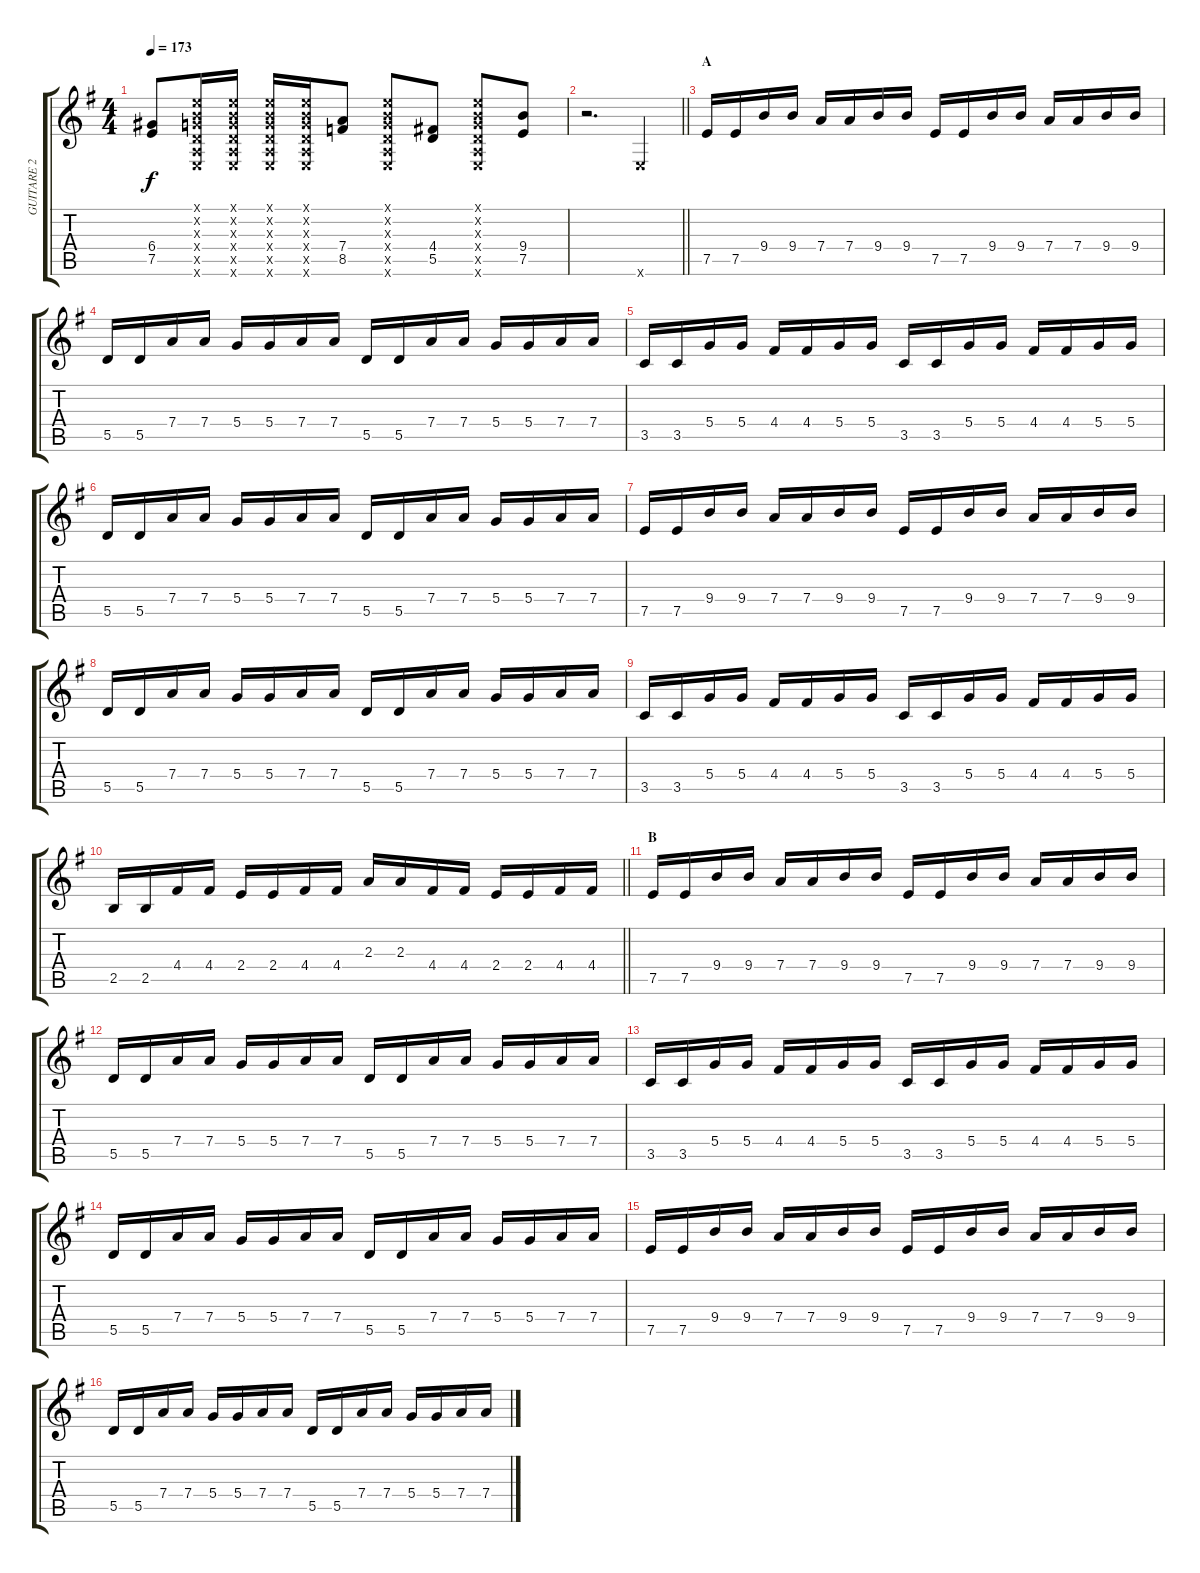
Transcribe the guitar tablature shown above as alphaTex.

\track ("GUITARE 2" "GUITARE 2") {instrument distortionguitar}
\staff {score tabs}
\tuning (E4 B3 G3 D3 A2 E2) {hide}
\ts (4 4)
\tempo 173
\clef g2
\ks g
(6.4 7.5).8{dy f} (0.1{x} 0.2{x} 0.3{x} 0.4{x} 0.5{x} 0.6{x}).16 (0.1{x} 0.2{x} 0.3{x} 0.4{x} 0.5{x} 0.6{x}).16 (0.1{x} 0.2{x} 0.3{x} 0.4{x} 0.5{x} 0.6{x}).16 (0.1{x} 0.2{x} 0.3{x} 0.4{x} 0.5{x} 0.6{x}).16 (7.4 8.5).8 (0.1{x} 0.2{x} 0.3{x} 0.4{x} 0.5{x} 0.6{x}).8 (4.4 5.5).8 (0.1{x} 0.2{x} 0.3{x} 0.4{x} 0.5{x} 0.6{x}).8 (9.4 7.5).8 |
\barLineRight lightlight
r.2{d} 0.6{x}.4 |
\section ("" "A")
7.5.16 7.5.16 9.4.16 9.4.16 7.4.16 7.4.16 9.4.16 9.4.16 7.5.16 7.5.16 9.4.16 9.4.16 7.4.16 7.4.16 9.4.16 9.4.16 |
5.5.16 5.5.16 7.4.16 7.4.16 5.4.16 5.4.16 7.4.16 7.4.16 5.5.16 5.5.16 7.4.16 7.4.16 5.4.16 5.4.16 7.4.16 7.4.16 |
3.5.16 3.5.16 5.4.16 5.4.16 4.4.16 4.4.16 5.4.16 5.4.16 3.5.16 3.5.16 5.4.16 5.4.16 4.4.16 4.4.16 5.4.16 5.4.16 |
5.5.16 5.5.16 7.4.16 7.4.16 5.4.16 5.4.16 7.4.16 7.4.16 5.5.16 5.5.16 7.4.16 7.4.16 5.4.16 5.4.16 7.4.16 7.4.16 |
7.5.16 7.5.16 9.4.16 9.4.16 7.4.16 7.4.16 9.4.16 9.4.16 7.5.16 7.5.16 9.4.16 9.4.16 7.4.16 7.4.16 9.4.16 9.4.16 |
5.5.16 5.5.16 7.4.16 7.4.16 5.4.16 5.4.16 7.4.16 7.4.16 5.5.16 5.5.16 7.4.16 7.4.16 5.4.16 5.4.16 7.4.16 7.4.16 |
3.5.16 3.5.16 5.4.16 5.4.16 4.4.16 4.4.16 5.4.16 5.4.16 3.5.16 3.5.16 5.4.16 5.4.16 4.4.16 4.4.16 5.4.16 5.4.16 |
\barLineRight lightlight
2.5.16 2.5.16 4.4.16 4.4.16 2.4.16 2.4.16 4.4.16 4.4.16 2.3.16 2.3.16 4.4.16 4.4.16 2.4.16 2.4.16 4.4.16 4.4.16 |
\section ("" "B")
7.5.16 7.5.16 9.4.16 9.4.16 7.4.16 7.4.16 9.4.16 9.4.16 7.5.16 7.5.16 9.4.16 9.4.16 7.4.16 7.4.16 9.4.16 9.4.16 |
5.5.16 5.5.16 7.4.16 7.4.16 5.4.16 5.4.16 7.4.16 7.4.16 5.5.16 5.5.16 7.4.16 7.4.16 5.4.16 5.4.16 7.4.16 7.4.16 |
3.5.16 3.5.16 5.4.16 5.4.16 4.4.16 4.4.16 5.4.16 5.4.16 3.5.16 3.5.16 5.4.16 5.4.16 4.4.16 4.4.16 5.4.16 5.4.16 |
5.5.16 5.5.16 7.4.16 7.4.16 5.4.16 5.4.16 7.4.16 7.4.16 5.5.16 5.5.16 7.4.16 7.4.16 5.4.16 5.4.16 7.4.16 7.4.16 |
7.5.16 7.5.16 9.4.16 9.4.16 7.4.16 7.4.16 9.4.16 9.4.16 7.5.16 7.5.16 9.4.16 9.4.16 7.4.16 7.4.16 9.4.16 9.4.16 |
5.5.16 5.5.16 7.4.16 7.4.16 5.4.16 5.4.16 7.4.16 7.4.16 5.5.16 5.5.16 7.4.16 7.4.16 5.4.16 5.4.16 7.4.16 7.4.16
